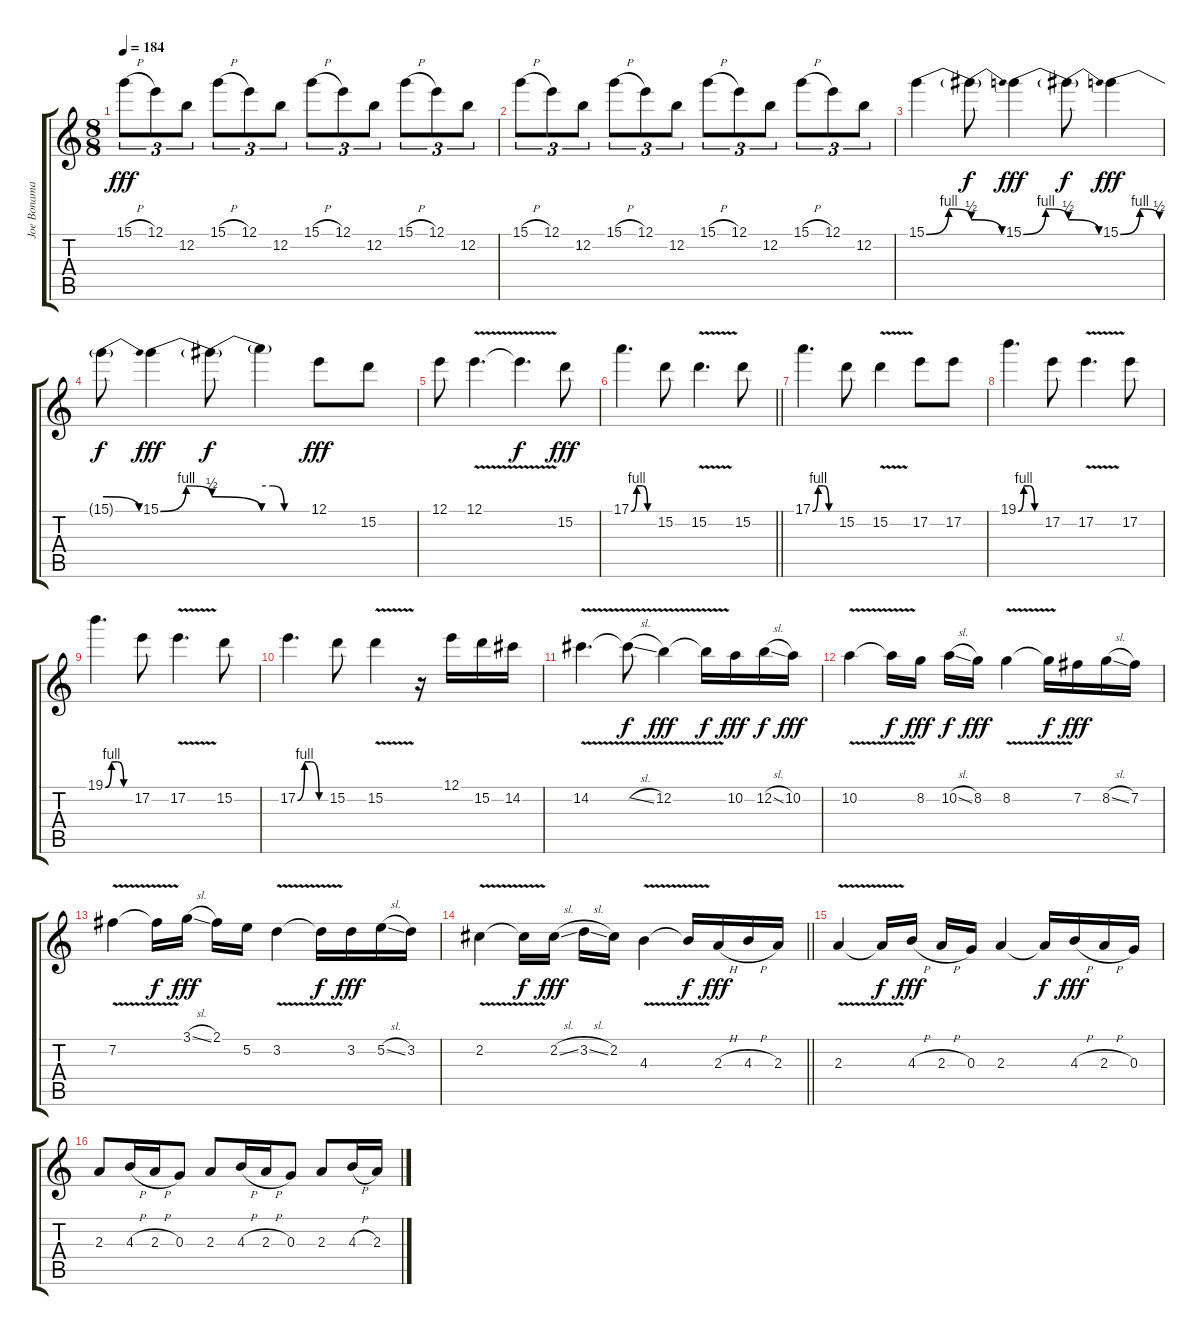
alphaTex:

\track ("Joe Bonamassa Guitar" "Joe Bonama") {instrument overdrivenguitar}
\staff {score tabs}
\tuning (E4 B3 G3 D3 A2 E2) {hide}
\ts (8 8)
\tempo 184
\clef g2
\ks c
15.1{h}.8{tu (3 2) dy fff} 12.1.8{tu (3 2)} 12.2.8{tu (3 2)} 15.1{h}.8{tu (3 2)} 12.1.8{tu (3 2)} 12.2.8{tu (3 2)} 15.1{h}.8{tu (3 2)} 12.1.8{tu (3 2)} 12.2.8{tu (3 2)} 15.1{h}.8{tu (3 2)} 12.1.8{tu (3 2)} 12.2.8{tu (3 2)} |
15.1{h}.8{tu (3 2)} 12.1.8{tu (3 2)} 12.2.8{tu (3 2)} 15.1{h}.8{tu (3 2)} 12.1.8{tu (3 2)} 12.2.8{tu (3 2)} 15.1{h}.8{tu (3 2)} 12.1.8{tu (3 2)} 12.2.8{tu (3 2)} 15.1{h}.8{tu (3 2)} 12.1.8{tu (3 2)} 12.2.8{tu (3 2)} |
15.1{be (bendrelease 0 0 15 4 53 4 60 2)}.4 15.1{be (release 0 2 60 0) t}.8{dy f} 15.1{be (bendrelease 0 0 15 4 53 4 60 2)}.4{dy fff} 15.1{be (release 0 2 60 0) t}.8{dy f} 15.1{be (bendrelease 0 0 15 4 53 4 60 2)}.4{dy fff} |
15.1{be (release 0 2 60 0) t}.8{dy f} 15.1{be (bendrelease 0 0 15 4 53 4 60 2)}.4{dy fff} 15.1{be (release 0 2 60 0) t}.8{dy f} 15.1{be (custom 0 4 15 4 30 0 60 0) t}.4 12.1.8{dy fff} 15.2.8 |
12.1.8 12.1{v}.4{d} 12.1{t}.4{d dy f} 15.2.8{dy fff} |
\barLineRight lightlight
17.1{be (custom 0 0 15 4 30 4 44 0 60 0)}.4{d} 15.2.8 15.2{v}.4{d} 15.2.8 |
17.1{be (custom 0 0 15 4 30 4 44 0 60 0)}.4{d} 15.2.8 15.2{v}.4 17.2.8 17.2.8 |
19.1{be (custom 0 0 15 4 30 4 44 0 60 0)}.4{d} 17.2.8 17.2{v}.4{d} 17.2.8 |
19.1{be (custom 0 0 15 4 30 4 44 0 60 0)}.4{d} 17.2.8 17.2{v}.4{d} 15.2.8 |
17.2{be (custom 0 0 15 4 30 4 46 0 60 0)}.4{d} 15.2.8 15.2{v}.4 r.16 12.1.16 15.2.16 14.2.16 |
14.2{v}.4{d} 14.2{sl t}.8{dy f} 12.2{v}.4{dy fff} 12.2{t}.16{dy f} 10.2.16{dy fff} 12.2{sl}.16{dy f} 10.2.16{dy fff} |
10.2{v}.4 10.2{t}.16{dy f} 8.2.16{dy fff} 10.2{sl}.16{dy f} 8.2.16{dy fff} 8.2{v}.4 8.2{t}.16{dy f} 7.2.16{dy fff} 8.2{sl}.16 7.2.16 |
7.2{v}.4 7.2{t}.16{dy f} 3.1{sl}.16{dy fff} 2.1.16 5.2.16 3.2{v}.4 3.2{t}.16{dy f} 3.2.16{dy fff} 5.2{sl}.16 3.2.16 |
\barLineRight lightlight
2.2{v}.4 2.2{t}.16{dy f} 2.2{sl}.16{dy fff} 3.2{sl}.16 2.2.16 4.3{v}.4 4.3{t}.16{dy f} 2.3{h}.16{dy fff} 4.3{h}.16 2.3.16 |
2.3{v}.4 2.3{t}.16{dy f} 4.3{h}.16{dy fff} 2.3{h}.16 0.3.16 2.3.4 2.3{t}.16{dy f} 4.3{h}.16{dy fff} 2.3{h}.16 0.3.16 |
2.3.8 4.3{h}.16 2.3{h}.16 0.3.8 2.3.8 4.3{h}.16 2.3{h}.16 0.3.8 2.3.8 4.3{h}.16 2.3{h}.16
